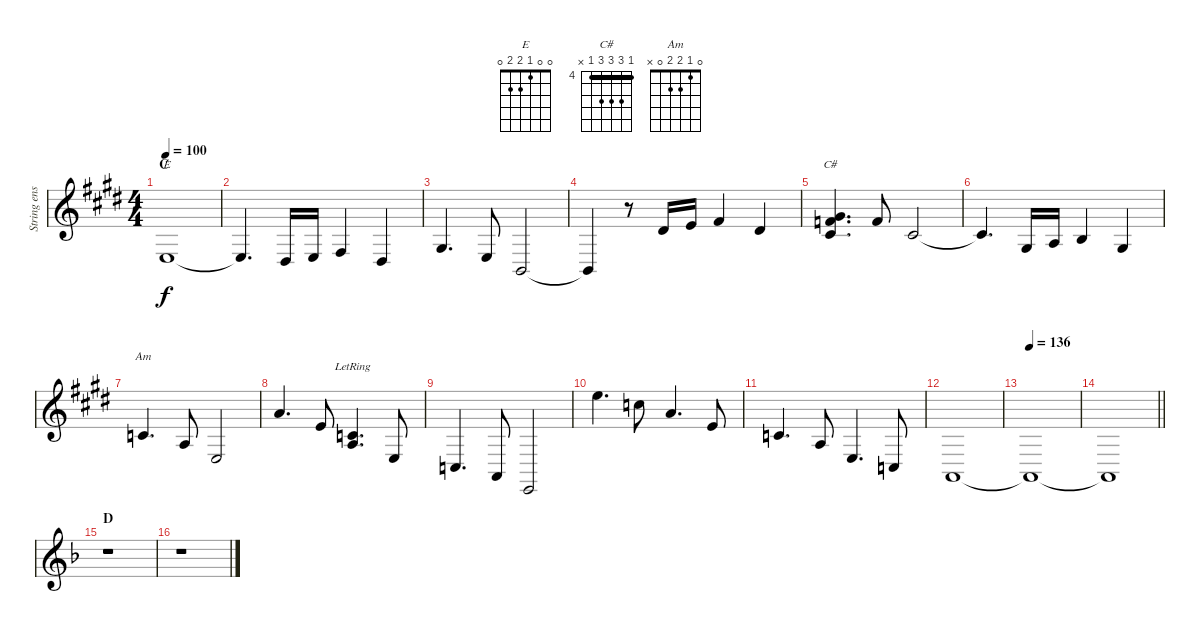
\track ("String ensemble high" "String ens") {instrument stringensemble1}
\staff {score}
\tuning (E4 B3 G3 D3 A2 E2) {hide}
\chord ("E" 0 0 1 2 2 0)
\chord ("C#" 4 6 6 6 4 x) {firstfret 4 barre 4}
\chord ("Am" 0 1 2 2 0 x)
\ts (4 4)
\section ("" "C")
\tempo 100
\clef g2
\ks e
2.4.1{ch "E" dy f} |
2.4{t}.4{d} 1.4.16 2.4.16 4.4.4 1.4.4 |
1.3.4{d} 2.4.8 2.5.2 |
2.5{t}.4 r.8 4.2.16 0.1.16 2.1.4 4.2.4 |
(4.1 6.2 6.3).4{d ch "C#"} 1.1.8 2.2.2 |
2.2{t}.4{d} 1.3.16 2.3.16 0.2.4 1.3.4 |
1.2.4{d ch "Am"} 2.3.8 2.4.2 |
5.1.4{d} 0.1.8 (1.2{lr} 2.3).4{d} 2.4.8 |
3.5.4{d} 0.5.8 0.6.2 |
12.1.4{d} 8.1.8 5.1.4{d} 0.1.8 |
1.2.4{d} 2.3.8 2.4.4{d} 3.5.8 |
0.5.1 |
\tempo 136
0.5{t}.1 |
\barLineRight lightlight
0.5{t}.1 |
\section ("" "D")
\ks dminor
r.1 |
r.1
